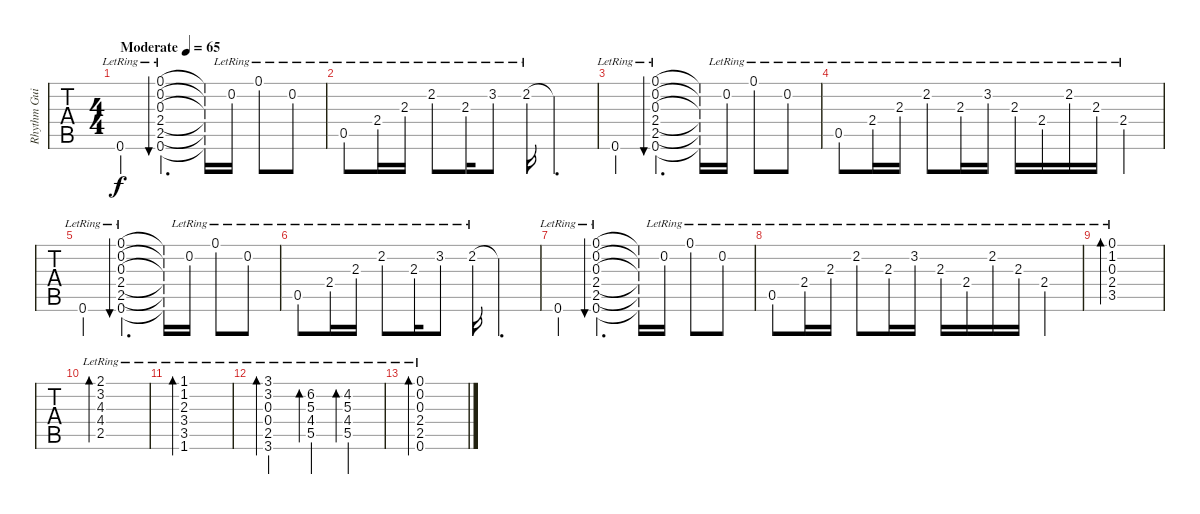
\track ("Rhythm Guitar" "Rhythm Gui") {instrument electricguitarjazz}
\staff {tabs}
\tuning (E4 B3 G3 D3 A2 E2) {hide}
\ts (4 4)
\tempo (65 "Moderate")
\clef g2
\ks eminor
0.6{lr}.4{dy f instrument electricguitarjazz} (0.1{lr} 0.2{lr} 0.3{lr} 2.4{lr} 2.5{lr} 0.6{lr}).4{d bu 120} (0.1{t} 0.2{t} 0.3{t} 2.4{t} 2.5{t} 0.6{t}).16 0.2{lr}.16 0.1{lr}.8 0.2{lr}.8 |
0.5{lr}.8 2.4{lr}.16 2.3{lr}.16 2.2{lr}.8 2.3{lr}.16 3.2{lr}.8 2.2{lr}.16 2.2{t}.4{d} |
0.6{lr}.4 (0.1{lr} 0.2{lr} 0.3{lr} 2.4{lr} 2.5{lr} 0.6{lr}).4{d bu 120} (0.1{t} 0.2{t} 0.3{t} 2.4{t} 2.5{t} 0.6{t}).16 0.2{lr}.16 0.1{lr}.8 0.2{lr}.8 |
0.5{lr}.8 2.4{lr}.16 2.3{lr}.16 2.2{lr}.8 2.3{lr}.16 3.2{lr}.16 2.3{lr}.16 2.4{lr}.16 2.2{lr}.16 2.3{lr}.16 2.4{lr}.4 |
0.6{lr}.4 (0.1{lr} 0.2{lr} 0.3{lr} 2.4{lr} 2.5{lr} 0.6{lr}).4{d bu 120} (0.1{t} 0.2{t} 0.3{t} 2.4{t} 2.5{t} 0.6{t}).16 0.2{lr}.16 0.1{lr}.8 0.2{lr}.8 |
0.5{lr}.8 2.4{lr}.16 2.3{lr}.16 2.2{lr}.8 2.3{lr}.16 3.2{lr}.8 2.2{lr}.16 2.2{t}.4{d} |
0.6{lr}.4 (0.1{lr} 0.2{lr} 0.3{lr} 2.4{lr} 2.5{lr} 0.6{lr}).4{d bu 120} (0.1{t} 0.2{t} 0.3{t} 2.4{t} 2.5{t} 0.6{t}).16 0.2{lr}.16 0.1{lr}.8 0.2{lr}.8 |
0.5{lr}.8 2.4{lr}.16 2.3{lr}.16 2.2{lr}.8 2.3{lr}.16 3.2{lr}.16 2.3{lr}.16 2.4{lr}.16 2.2{lr}.16 2.3{lr}.16 2.4{lr}.4 |
(0.1{lr} 1.2{lr} 0.3{lr} 2.4{lr} 3.5{lr}).1{bd 120} |
(2.1{lr} 3.2{lr} 4.3{lr} 4.4{lr} 2.5{lr}).1{bd 120} |
(1.1{lr} 1.2{lr} 2.3{lr} 3.4{lr} 3.5{lr} 1.6{lr}).1{bd 120} |
(3.1{lr} 3.2{lr} 0.3{lr} 0.4{lr} 2.5{lr} 3.6{lr}).2{bd 120} (6.2{lr} 5.3{lr} 4.4{lr} 5.5{lr}).4{bd 120} (4.2{lr} 5.3{lr} 4.4{lr} 5.5{lr}).4{bd 120} |
(0.1{lr} 0.2{lr} 0.3{lr} 2.4{lr} 2.5{lr} 0.6{lr}).1{bd 120}
